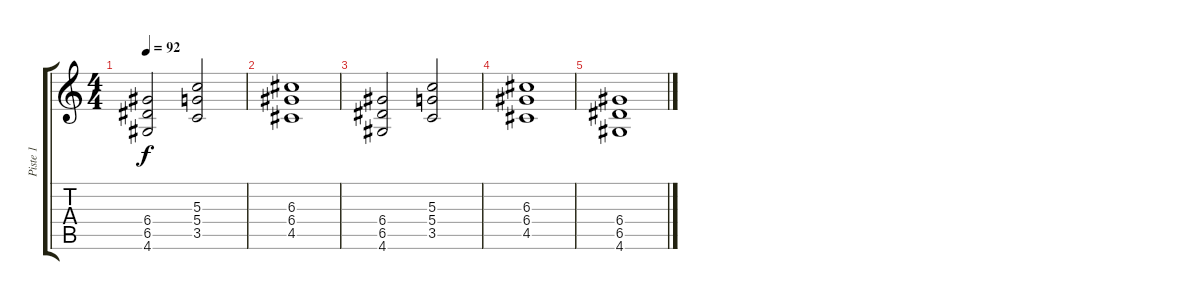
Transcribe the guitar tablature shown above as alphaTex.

\track ("Piste 1" "Piste 1") {instrument distortionguitar}
\staff {score tabs}
\tuning (E4 B3 G3 D3 A2 E2) {hide}
\ts (4 4)
\tempo 92
\clef g2
\ks c
(6.4 6.5 4.6).2{dy f volume 15 instrument distortionguitar} (5.3 5.4 3.5).2 |
(6.3 6.4 4.5).1 |
(6.4 6.5 4.6).2{volume 15 instrument distortionguitar} (5.3 5.4 3.5).2 |
(6.3 6.4 4.5).1 |
(6.4 6.5 4.6).1
